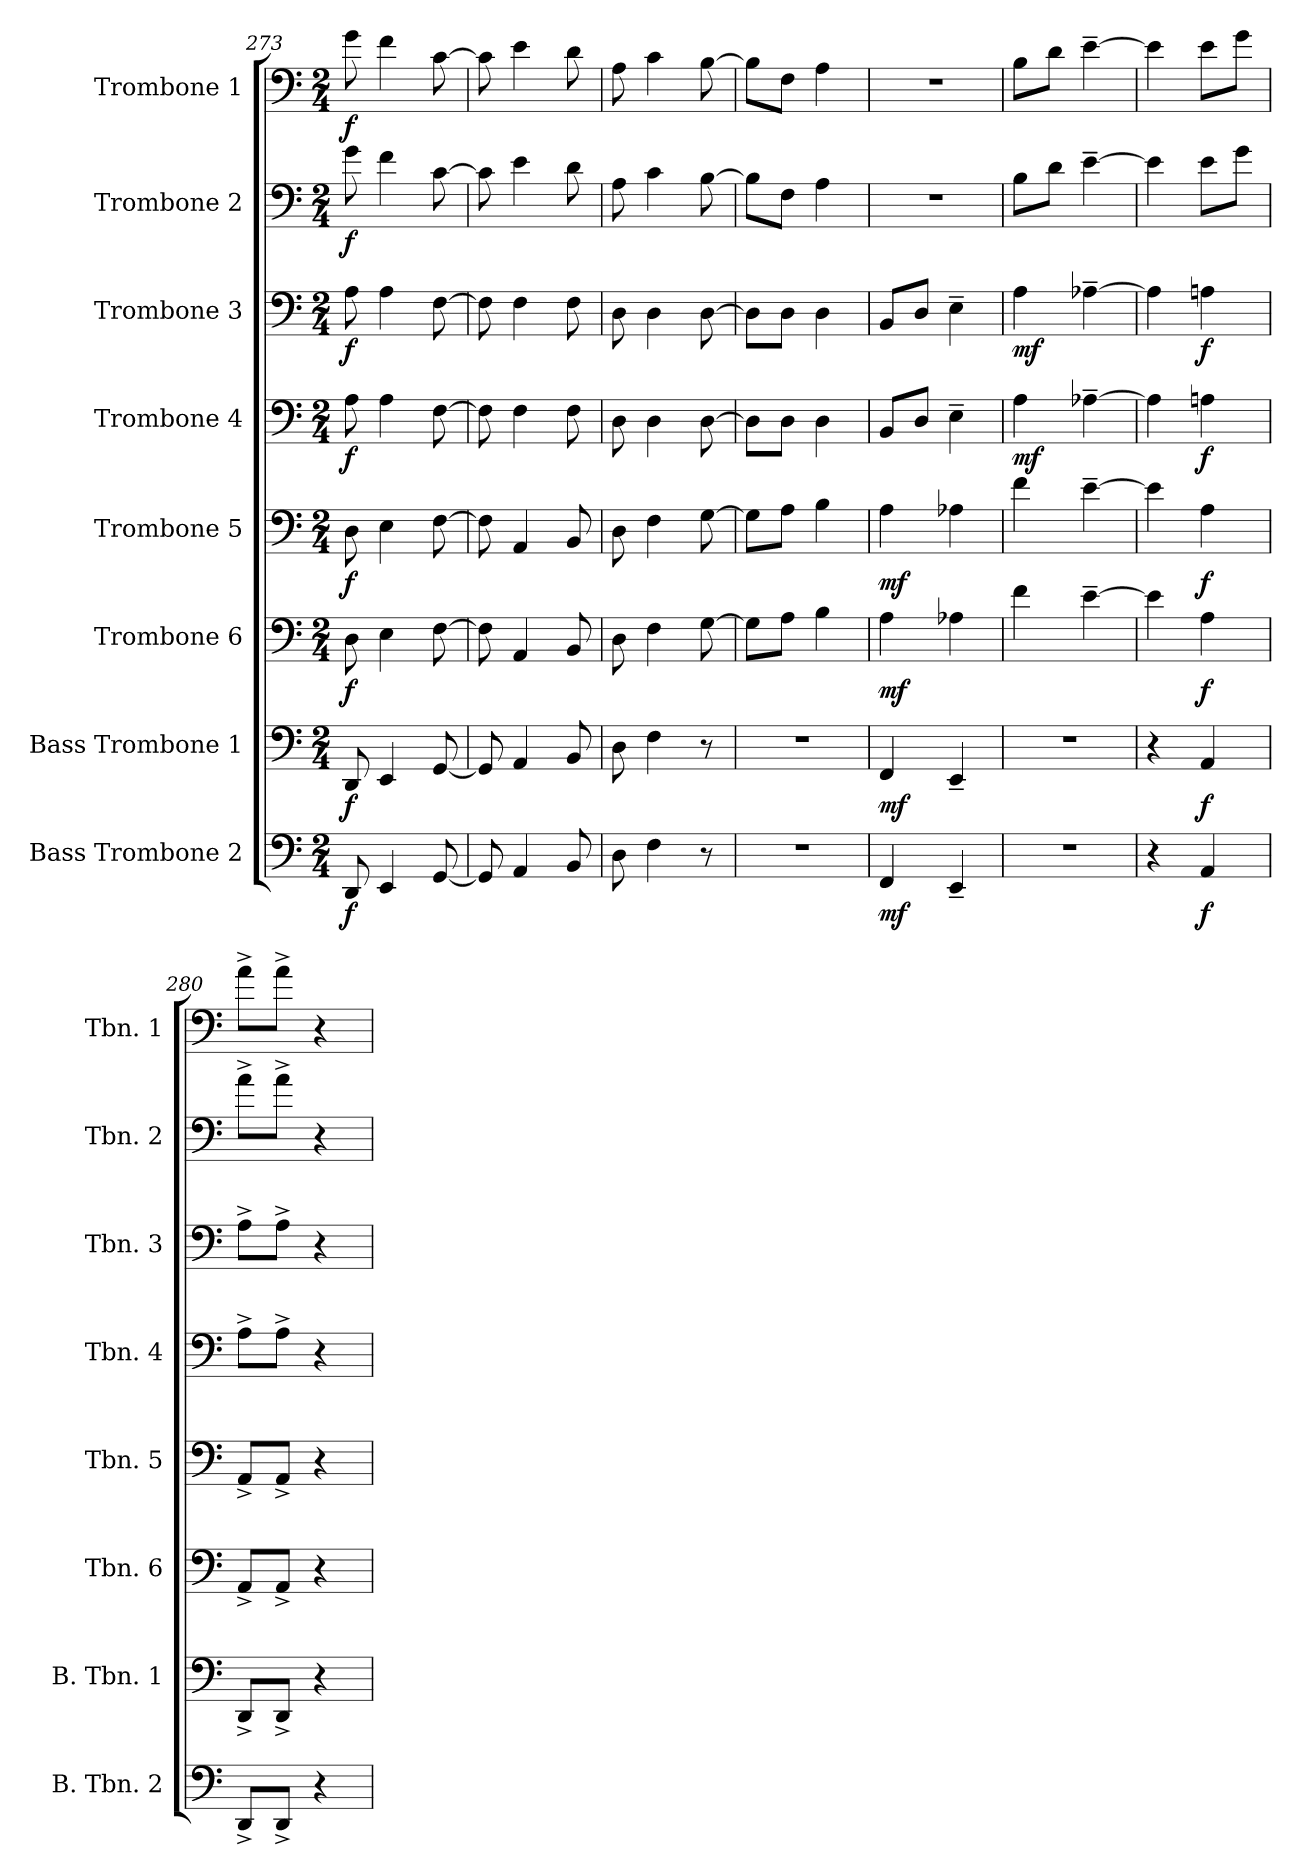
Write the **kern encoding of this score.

**kern	**dynam	**kern	**dynam	**kern	**dynam	**kern	**dynam	**kern	**dynam	**kern	**dynam	**kern	**dynam	**kern	**dynam
*part8	*part8	*part7	*part7	*part6	*part6	*part5	*part5	*part4	*part4	*part3	*part3	*part2	*part2	*part1	*part1
*staff8	*staff8	*staff7	*staff7	*staff6	*staff6	*staff5	*staff5	*staff4	*staff4	*staff3	*staff3	*staff2	*staff2	*staff1	*staff1
*I"Bass Trombone 2	*	*I"Bass Trombone 1	*	*I"Trombone 6	*	*I"Trombone 5	*	*I"Trombone 4	*	*I"Trombone 3	*	*I"Trombone 2	*	*I"Trombone 1	*
*I'B. Tbn. 2	*	*I'B. Tbn. 1	*	*I'Tbn. 6	*	*I'Tbn. 5	*	*I'Tbn. 4	*	*I'Tbn. 3	*	*I'Tbn. 2	*	*I'Tbn. 1	*
*clefF4	*	*clefF4	*	*clefF4	*	*clefF4	*	*clefF4	*	*clefF4	*	*clefF4	*	*clefF4	*
*k[]	*	*k[]	*	*k[]	*	*k[]	*	*k[]	*	*k[]	*	*k[]	*	*k[]	*
*M2/4	*	*M2/4	*	*M2/4	*	*M2/4	*	*M2/4	*	*M2/4	*	*M2/4	*	*M2/4	*
=273	=273	=273	=273	=273	=273	=273	=273	=273	=273	=273	=273	=273	=273	=273	=273
!	!LO:DY:b	!	!LO:DY:b	!	!LO:DY:b	!	!LO:DY:b	!	!LO:DY:b	!	!LO:DY:b	!	!LO:DY:b	!	!LO:DY:b
8DD/	f	8DD/	f	8D\	f	8D\	f	8A\	f	8A\	f	8g\	f	8g\	f
4EE/	.	4EE/	.	4E\	.	4E\	.	4A\	.	4A\	.	4f\	.	4f\	.
[8GG/	.	[8GG/	.	[8F\	.	[8F\	.	[8F\	.	[8F\	.	[8c\	.	[8c\	.
=274	=274	=274	=274	=274	=274	=274	=274	=274	=274	=274	=274	=274	=274	=274	=274
8GG/]	.	8GG/]	.	8F\]	.	8F\]	.	8F\]	.	8F\]	.	8c\]	.	8c\]	.
4AA/	.	4AA/	.	4AA/	.	4AA/	.	4F\	.	4F\	.	4e\	.	4e\	.
8BB/	.	8BB/	.	8BB/	.	8BB/	.	8F\	.	8F\	.	8d\	.	8d\	.
=275	=275	=275	=275	=275	=275	=275	=275	=275	=275	=275	=275	=275	=275	=275	=275
8D\	.	8D\	.	8D\	.	8D\	.	8D\	.	8D\	.	8A\	.	8A\	.
4F\	.	4F\	.	4F\	.	4F\	.	4D\	.	4D\	.	4c\	.	4c\	.
8r	.	8r	.	[8G\	.	[8G\	.	[8D\	.	[8D\	.	[8B\	.	[8B\	.
=276	=276	=276	=276	=276	=276	=276	=276	=276	=276	=276	=276	=276	=276	=276	=276
2r	.	2r	.	8G\L]	.	8G\L]	.	8D\L]	.	8D\L]	.	8B\L]	.	8B\L]	.
.	.	.	.	8A\J	.	8A\J	.	8D\J	.	8D\J	.	8F\J	.	8F\J	.
.	.	.	.	4B\	.	4B\	.	4D\	.	4D\	.	4A\	.	4A\	.
=277	=277	=277	=277	=277	=277	=277	=277	=277	=277	=277	=277	=277	=277	=277	=277
!	!LO:DY:b	!	!LO:DY:b	!	!LO:DY:b	!	!LO:DY:b	!	!	!	!	!	!	!	!
4FF/	mf	4FF/	mf	4A\	mf	4A\	mf	8BB/L	.	8BB/L	.	2r	.	2r	.
.	.	.	.	.	.	.	.	8D/J	.	8D/J	.	.	.	.	.
4EE~/	.	4EE~/	.	4A-X\	.	4A-X\	.	4E~\	.	4E~\	.	.	.	.	.
!!LO:PB:g=z
=278	=278	=278	=278	=278	=278	=278	=278	=278	=278	=278	=278	=278	=278	=278	=278
!	!	!	!	!	!	!	!	!	!LO:DY:b	!	!LO:DY:b	!	!	!	!
2r	.	2r	.	4f\	.	4f\	.	4A\	mf	4A\	mf	8B\L	.	8B\L	.
.	.	.	.	.	.	.	.	.	.	.	.	8d\J	.	8d\J	.
.	.	.	.	[4e~\	.	[4e~\	.	[4A-X~\	.	[4A-X~\	.	[4e~\	.	[4e~\	.
=279	=279	=279	=279	=279	=279	=279	=279	=279	=279	=279	=279	=279	=279	=279	=279
4r	.	4r	.	4e\]	.	4e\]	.	4A-\]	.	4A-\]	.	4e\]	.	4e\]	.
!	!LO:DY:b	!	!LO:DY:b	!	!LO:DY:b	!	!LO:DY:b	!	!LO:DY:b	!	!LO:DY:b	!	!	!	!
4AA/	f	4AA/	f	4A\	f	4A\	f	4An\	f	4An\	f	8e\L	.	8e\L	.
.	.	.	.	.	.	.	.	.	.	.	.	8g\J	.	8g\J	.
=280	=280	=280	=280	=280	=280	=280	=280	=280	=280	=280	=280	=280	=280	=280	=280
8DD^/L	.	8DD^/L	.	8AA^/L	.	8AA^/L	.	8A^\L	.	8A^\L	.	8a^\L	.	8a^\L	.
8DD^/J	.	8DD^/J	.	8AA^/J	.	8AA^/J	.	8A^\J	.	8A^\J	.	8a^\J	.	8a^\J	.
4r	.	4r	.	4r	.	4r	.	4r	.	4r	.	4r	.	4r	.
=	=	=	=	=	=	=	=	=	=	=	=	=	=	=	=
*-	*-	*-	*-	*-	*-	*-	*-	*-	*-	*-	*-	*-	*-	*-	*-
